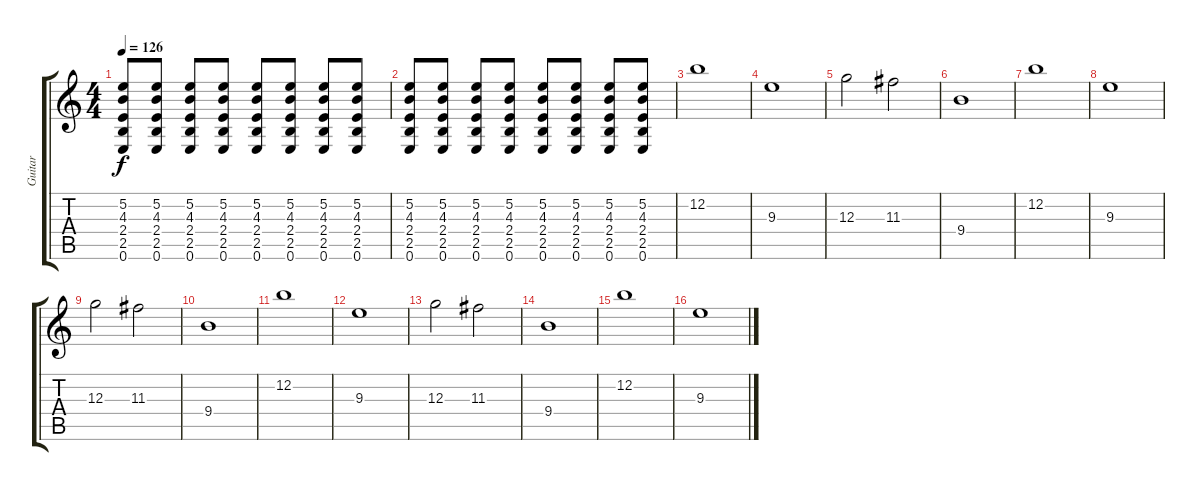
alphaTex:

\track ("Guitar" "Guitar") {instrument distortionguitar}
\staff {score tabs}
\tuning (E4 B3 G3 D3 A2 E2) {hide}
\ts (4 4)
\tempo 126
\clef g2
\ks c
(5.2 4.3 2.4 2.5 0.6).8{dy f} (5.2 4.3 2.4 2.5 0.6).8 (5.2 4.3 2.4 2.5 0.6).8 (5.2 4.3 2.4 2.5 0.6).8 (5.2 4.3 2.4 2.5 0.6).8 (5.2 4.3 2.4 2.5 0.6).8 (5.2 4.3 2.4 2.5 0.6).8 (5.2 4.3 2.4 2.5 0.6).8 |
(5.2 4.3 2.4 2.5 0.6).8 (5.2 4.3 2.4 2.5 0.6).8 (5.2 4.3 2.4 2.5 0.6).8 (5.2 4.3 2.4 2.5 0.6).8 (5.2 4.3 2.4 2.5 0.6).8 (5.2 4.3 2.4 2.5 0.6).8 (5.2 4.3 2.4 2.5 0.6).8 (5.2 4.3 2.4 2.5 0.6).8 |
12.2.1 |
9.3.1 |
12.3.2 11.3.2 |
9.4.1 |
12.2.1 |
9.3.1 |
12.3.2 11.3.2 |
9.4.1 |
12.2.1 |
9.3.1 |
12.3.2 11.3.2 |
9.4.1 |
12.2.1 |
9.3.1
